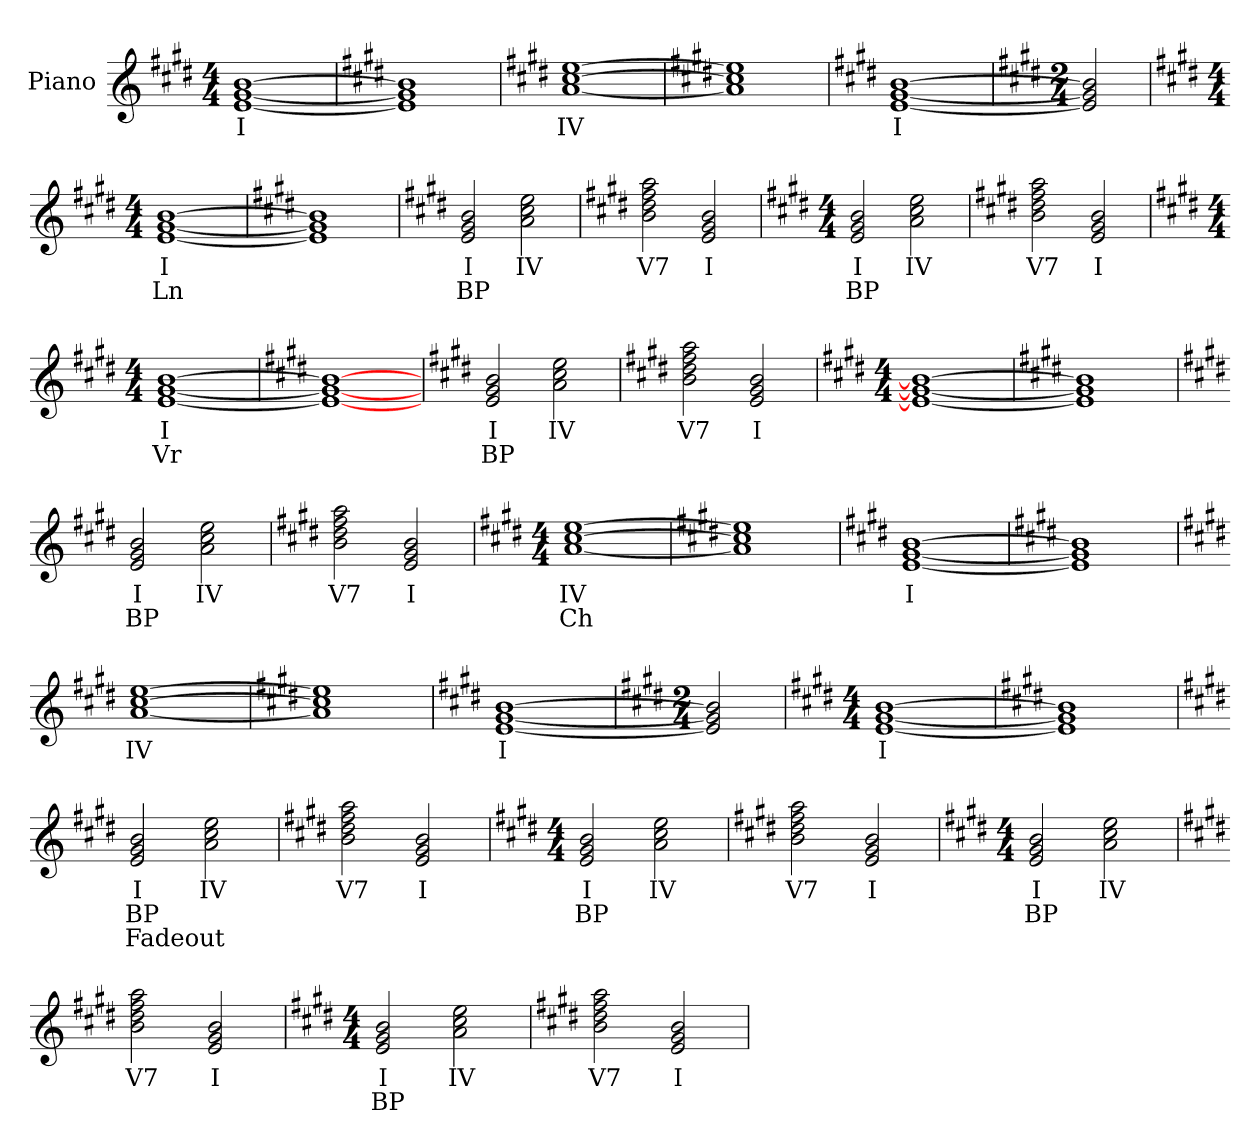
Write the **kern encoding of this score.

**kern	**text	**text	**text
*part1	*part1	*part1	*part1
*staff1	*staff1	*staff1	*staff1
*I"Piano	*	*	*
*I'Pno	*	*	*
*k[f#c#g#d#]	*	*	*
*E:	*	*	*
*M4/4	*	*	*
=	=	=	=
[1e [1g# [1b	I	.	.
=	=	=	=
*k[f#c#g#d#]	*	*	*
*E:	*	*	*
1e] 1g#] 1b]	.	.	.
=	=	=	=
*k[f#c#g#d#]	*	*	*
*E:	*	*	*
[1a [1cc# [1ee	IV	.	.
=	=	=	=
*k[f#c#g#d#]	*	*	*
*E:	*	*	*
1a] 1cc#] 1ee]	.	.	.
=	=	=	=
*k[f#c#g#d#]	*	*	*
*E:	*	*	*
[1e [1g# [1b	I	.	.
=	=	=	=
*k[f#c#g#d#]	*	*	*
*E:	*	*	*
*M2/4	*	*	*
2e] 2g#] 2b]	.	.	.
=	=	=	=
*k[f#c#g#d#]	*	*	*
*E:	*	*	*
*M4/4	*	*	*
[1e [1g# [1b	I	Ln	.
=	=	=	=
*k[f#c#g#d#]	*	*	*
*E:	*	*	*
1e] 1g#] 1b]	.	.	.
=	=	=	=
*k[f#c#g#d#]	*	*	*
*E:	*	*	*
2e 2g# 2b	I	BP	.
2a 2cc# 2ee	IV	.	.
=	=	=	=
*k[f#c#g#d#]	*	*	*
*E:	*	*	*
2b 2dd# 2ff# 2aa	V7	.	.
2e 2g# 2b	I	.	.
=	=	=	=
*k[f#c#g#d#]	*	*	*
*E:	*	*	*
*M4/4	*	*	*
2e 2g# 2b	I	BP	.
2a 2cc# 2ee	IV	.	.
=	=	=	=
*k[f#c#g#d#]	*	*	*
*E:	*	*	*
2b 2dd# 2ff# 2aa	V7	.	.
2e 2g# 2b	I	.	.
=	=	=	=
*k[f#c#g#d#]	*	*	*
*E:	*	*	*
*M4/4	*	*	*
[1e [1g# [1b	I	Vr	.
=	=	=	=
*k[f#c#g#d#]	*	*	*
*E:	*	*	*
1e_ 1g#_ 1b_	.	.	.
=	=	=	=
*k[f#c#g#d#]	*	*	*
*E:	*	*	*
2e 2g# 2b	I	BP	.
2a 2cc# 2ee	IV	.	.
=	=	=	=
*k[f#c#g#d#]	*	*	*
*E:	*	*	*
2b 2dd# 2ff# 2aa	V7	.	.
2e 2g# 2b	I	.	.
=	=	=	=
*k[f#c#g#d#]	*	*	*
*E:	*	*	*
*M4/4	*	*	*
1e_ 1g#_ 1b_	.	.	.
=	=	=	=
*k[f#c#g#d#]	*	*	*
*E:	*	*	*
1e] 1g#] 1b]	.	.	.
=	=	=	=
*k[f#c#g#d#]	*	*	*
*E:	*	*	*
2e 2g# 2b	I	BP	.
2a 2cc# 2ee	IV	.	.
=	=	=	=
*k[f#c#g#d#]	*	*	*
*E:	*	*	*
2b 2dd# 2ff# 2aa	V7	.	.
2e 2g# 2b	I	.	.
=	=	=	=
*k[f#c#g#d#]	*	*	*
*E:	*	*	*
*M4/4	*	*	*
[1a [1cc# [1ee	IV	Ch	.
=	=	=	=
*k[f#c#g#d#]	*	*	*
*E:	*	*	*
1a] 1cc#] 1ee]	.	.	.
=	=	=	=
*k[f#c#g#d#]	*	*	*
*E:	*	*	*
[1e [1g# [1b	I	.	.
=	=	=	=
*k[f#c#g#d#]	*	*	*
*E:	*	*	*
1e] 1g#] 1b]	.	.	.
=	=	=	=
*k[f#c#g#d#]	*	*	*
*E:	*	*	*
[1a [1cc# [1ee	IV	.	.
=	=	=	=
*k[f#c#g#d#]	*	*	*
*E:	*	*	*
1a] 1cc#] 1ee]	.	.	.
=	=	=	=
*k[f#c#g#d#]	*	*	*
*E:	*	*	*
[1e [1g# [1b	I	.	.
=	=	=	=
*k[f#c#g#d#]	*	*	*
*E:	*	*	*
*M2/4	*	*	*
2e] 2g#] 2b]	.	.	.
=	=	=	=
*k[f#c#g#d#]	*	*	*
*E:	*	*	*
*M4/4	*	*	*
[1e [1g# [1b	I	.	.
=	=	=	=
*k[f#c#g#d#]	*	*	*
*E:	*	*	*
1e] 1g#] 1b]	.	.	.
=	=	=	=
*k[f#c#g#d#]	*	*	*
*E:	*	*	*
2e 2g# 2b	I	BP	Fadeout
2a 2cc# 2ee	IV	.	.
=	=	=	=
*k[f#c#g#d#]	*	*	*
*E:	*	*	*
2b 2dd# 2ff# 2aa	V7	.	.
2e 2g# 2b	I	.	.
=	=	=	=
*k[f#c#g#d#]	*	*	*
*E:	*	*	*
*M4/4	*	*	*
2e 2g# 2b	I	BP	.
2a 2cc# 2ee	IV	.	.
=	=	=	=
*k[f#c#g#d#]	*	*	*
*E:	*	*	*
2b 2dd# 2ff# 2aa	V7	.	.
2e 2g# 2b	I	.	.
=	=	=	=
*k[f#c#g#d#]	*	*	*
*E:	*	*	*
*M4/4	*	*	*
2e 2g# 2b	I	BP	.
2a 2cc# 2ee	IV	.	.
=	=	=	=
*k[f#c#g#d#]	*	*	*
*E:	*	*	*
2b 2dd# 2ff# 2aa	V7	.	.
2e 2g# 2b	I	.	.
=	=	=	=
*k[f#c#g#d#]	*	*	*
*E:	*	*	*
*M4/4	*	*	*
2e 2g# 2b	I	BP	.
2a 2cc# 2ee	IV	.	.
=	=	=	=
*k[f#c#g#d#]	*	*	*
*E:	*	*	*
2b 2dd# 2ff# 2aa	V7	.	.
2e 2g# 2b	I	.	.
=	=	=	=
*-	*-	*-	*-
